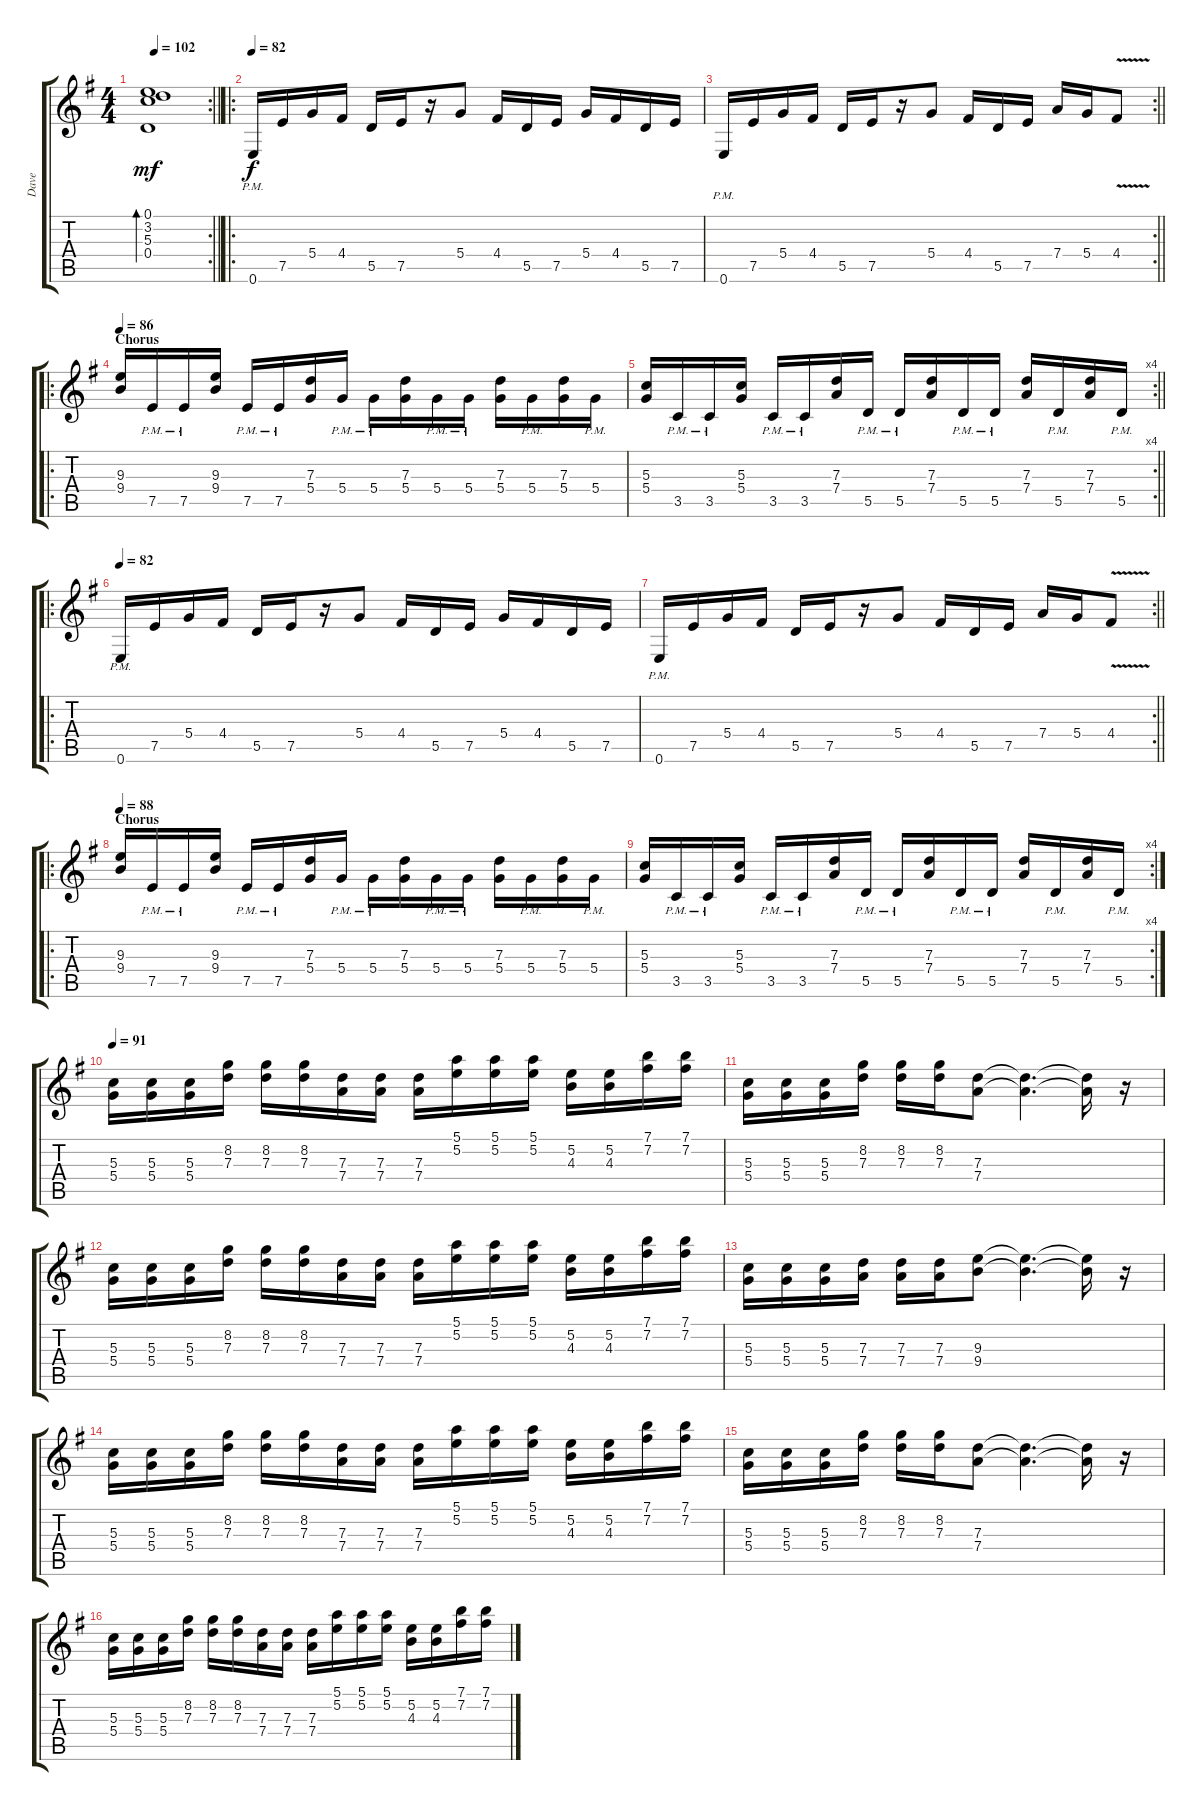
\track ("Dave" "Dave") {instrument overdrivenguitar}
\staff {score tabs}
\tuning (E4 B3 G3 D3 A2 E2) {hide}
\rc 2
\ts (4 4)
\tempo 102
\clef g2
\barLineRight lightlight
\ks eminor
(0.1 3.2 5.3 0.4).1{bd 120 dy mf} |
\ro
\section ("" "")
\tempo 82
0.6{pm}.16{dy f volume 14 instrument overdrivenguitar} 7.5.16 5.4.16 4.4.16 5.5.16 7.5.16 r.16 5.4.8 4.4.16 5.5.16 7.5.16 5.4.16 4.4.16 5.5.16 7.5.16 |
\rc 2
\barLineRight lightlight
0.6{pm}.16 7.5.16 5.4.16 4.4.16 5.5.16 7.5.16 r.16 5.4.8 4.4.16 5.5.16 7.5.16 7.4.16 5.4.16 4.4{v}.8 |
\ro
\section ("" "Chorus")
\tempo 86
(9.3 9.4).16 7.5{pm}.16 7.5{pm}.16 (9.3 9.4).16 7.5{pm}.16 7.5{pm}.16 (7.3 5.4).16 5.4{pm}.16 5.4{pm}.16 (7.3 5.4).16 5.4{pm}.16 5.4{pm}.16 (7.3 5.4).16 5.4{pm}.16 (7.3 5.4).16 5.4{pm}.16 |
\rc 4
\barLineRight lightlight
(5.3 5.4).16 3.5{pm}.16 3.5{pm}.16 (5.3 5.4).16 3.5{pm}.16 3.5{pm}.16 (7.3 7.4).16 5.5{pm}.16 5.5{pm}.16 (7.3 7.4).16 5.5{pm}.16 5.5{pm}.16 (7.3 7.4).16 5.5{pm}.16 (7.3 7.4).16 5.5{pm}.16 |
\ro
\section ("" "")
\tempo 82
0.6{pm}.16 7.5.16 5.4.16 4.4.16 5.5.16 7.5.16 r.16 5.4.8 4.4.16 5.5.16 7.5.16 5.4.16 4.4.16 5.5.16 7.5.16 |
\rc 2
\barLineRight lightlight
0.6{pm}.16 7.5.16 5.4.16 4.4.16 5.5.16 7.5.16 r.16 5.4.8 4.4.16 5.5.16 7.5.16 7.4.16 5.4.16 4.4{v}.8 |
\ro
\section ("" "Chorus")
\tempo 88
(9.3 9.4).16 7.5{pm}.16 7.5{pm}.16 (9.3 9.4).16 7.5{pm}.16 7.5{pm}.16 (7.3 5.4).16 5.4{pm}.16 5.4{pm}.16 (7.3 5.4).16 5.4{pm}.16 5.4{pm}.16 (7.3 5.4).16 5.4{pm}.16 (7.3 5.4).16 5.4{pm}.16 |
\rc 4
(5.3 5.4).16 3.5{pm}.16 3.5{pm}.16 (5.3 5.4).16 3.5{pm}.16 3.5{pm}.16 (7.3 7.4).16 5.5{pm}.16 5.5{pm}.16 (7.3 7.4).16 5.5{pm}.16 5.5{pm}.16 (7.3 7.4).16 5.5{pm}.16 (7.3 7.4).16 5.5{pm}.16 |
\tempo 91
(5.3 5.4).16 (5.3 5.4).16 (5.3 5.4).16 (8.2 7.3).16 (8.2 7.3).16 (8.2 7.3).16 (7.3 7.4).16 (7.3 7.4).16 (7.3 7.4).16 (5.1 5.2).16 (5.1 5.2).16 (5.1 5.2).16 (5.2 4.3).16 (5.2 4.3).16 (7.1 7.2).16 (7.1 7.2).16 |
(5.3 5.4).16 (5.3 5.4).16 (5.3 5.4).16 (8.2 7.3).16 (8.2 7.3).16 (8.2 7.3).16 (7.3 7.4).8 (7.3{t} 7.4{t}).4{d} (7.3{t} 7.4{t}).16 r.16 |
(5.3 5.4).16 (5.3 5.4).16 (5.3 5.4).16 (8.2 7.3).16 (8.2 7.3).16 (8.2 7.3).16 (7.3 7.4).16 (7.3 7.4).16 (7.3 7.4).16 (5.1 5.2).16 (5.1 5.2).16 (5.1 5.2).16 (5.2 4.3).16 (5.2 4.3).16 (7.1 7.2).16 (7.1 7.2).16 |
(5.3 5.4).16 (5.3 5.4).16 (5.3 5.4).16 (7.3 7.4).16 (7.3 7.4).16 (7.3 7.4).16 (9.3 9.4).8 (9.3{t} 9.4{t}).4{d} (9.3{t} 9.4{t}).16 r.16 |
(5.3 5.4).16 (5.3 5.4).16 (5.3 5.4).16 (8.2 7.3).16 (8.2 7.3).16 (8.2 7.3).16 (7.3 7.4).16 (7.3 7.4).16 (7.3 7.4).16 (5.1 5.2).16 (5.1 5.2).16 (5.1 5.2).16 (5.2 4.3).16 (5.2 4.3).16 (7.1 7.2).16 (7.1 7.2).16 |
(5.3 5.4).16 (5.3 5.4).16 (5.3 5.4).16 (8.2 7.3).16 (8.2 7.3).16 (8.2 7.3).16 (7.3 7.4).8 (7.3{t} 7.4{t}).4{d} (7.3{t} 7.4{t}).16 r.16 |
(5.3 5.4).16 (5.3 5.4).16 (5.3 5.4).16 (8.2 7.3).16 (8.2 7.3).16 (8.2 7.3).16 (7.3 7.4).16 (7.3 7.4).16 (7.3 7.4).16 (5.1 5.2).16 (5.1 5.2).16 (5.1 5.2).16 (5.2 4.3).16 (5.2 4.3).16 (7.1 7.2).16 (7.1 7.2).16
